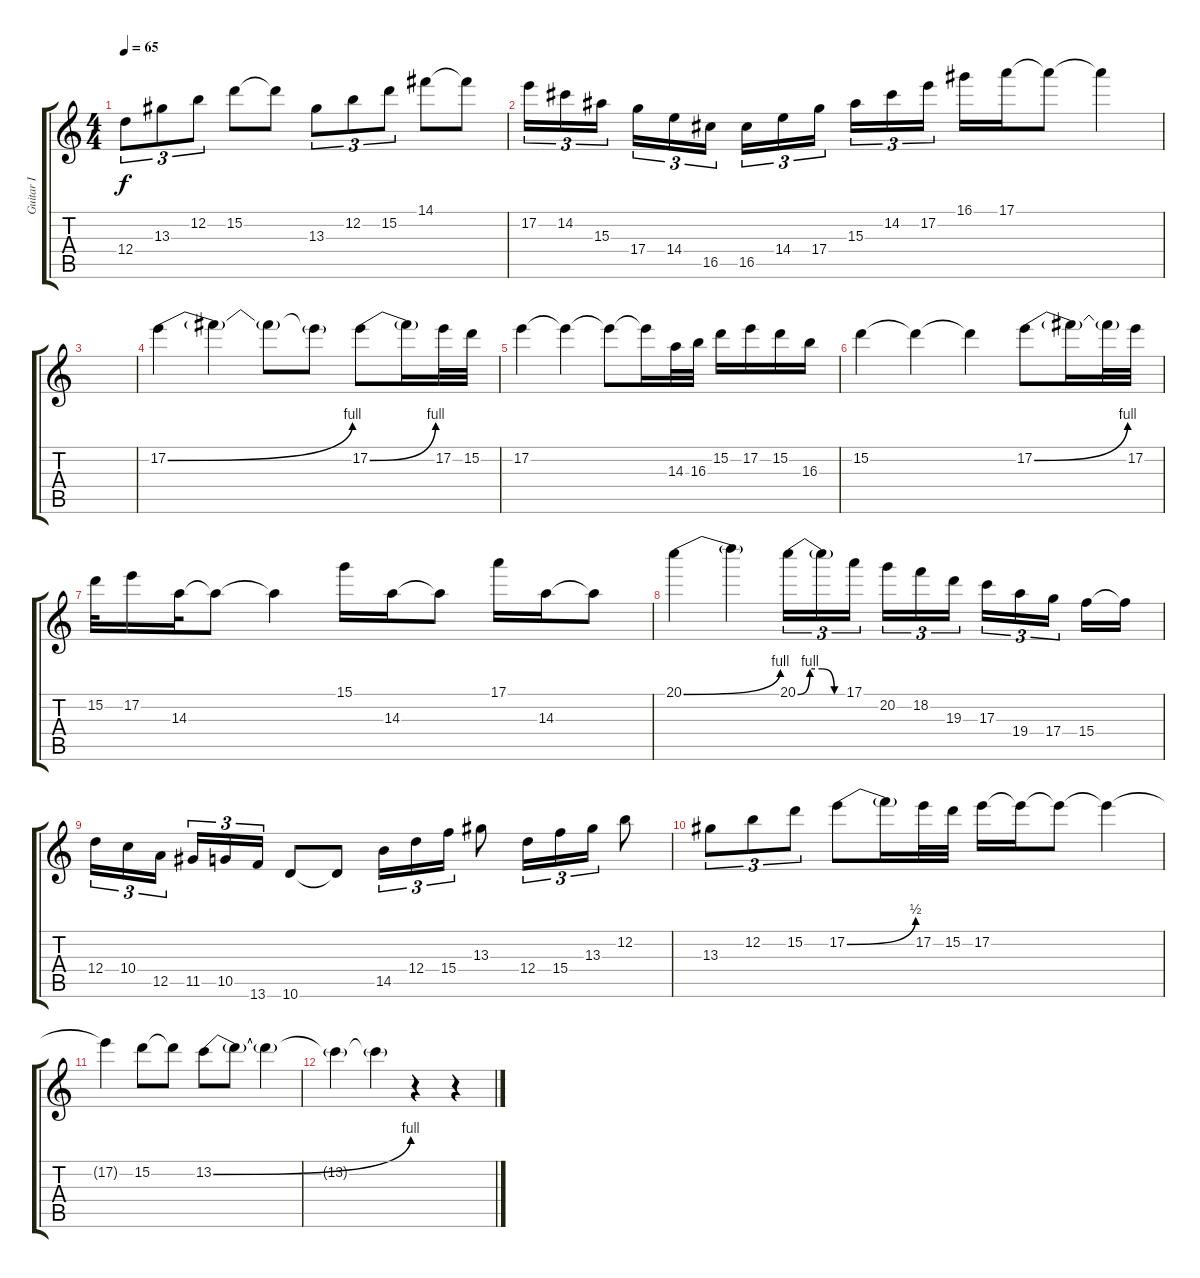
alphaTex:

\track ("Guitar I" "Guitar I") {instrument distortionguitar}
\staff {score tabs}
\tuning (E4 B3 G3 D3 A2 E2) {hide}
\ts (4 4)
\tempo 65
\clef g2
\ks c
12.4.8{tu (3 2) dy f} 13.3.8{tu (3 2)} 12.2.8{tu (3 2)} 15.2.8 15.2{t}.8 13.3.8{tu (3 2)} 12.2.8{tu (3 2)} 15.2.8{tu (3 2)} 14.1.8 14.1{t}.8 |
17.2.16{tu (3 2)} 14.2.16{tu (3 2)} 15.3.16{tu (3 2)} 17.4.16{tu (3 2)} 14.4.16{tu (3 2)} 16.5.16{tu (3 2)} 16.5.16{tu (3 2)} 14.4.16{tu (3 2)} 17.4.16{tu (3 2)} 15.3.16{tu (3 2)} 14.2.16{tu (3 2)} 17.2.16{tu (3 2)} 16.1.16 17.1.16 17.1{t}.8 17.1{t}.4 |
|
17.2{be (bend 0 0 60 4)}.4 17.2{t}.4 17.2{t}.8 17.2{t}.8 17.2{be (bend 0 0 60 4)}.8 17.2{t}.16 17.2.32 15.2.32 |
17.2.4 17.2{t}.4 17.2{t}.8 17.2{t}.16 14.3.32 16.3.32 15.2.16 17.2.16 15.2.16 16.3.16 |
15.2.4 15.2{t}.4 15.2{t}.4 17.2{be (bend 0 0 60 4)}.8 17.2{t}.16 17.2{t}.32 17.2.32 |
15.2.32 17.2.16 14.3.32 14.3{t}.8 14.3{t}.4 15.1.16 14.3.16 14.3{t}.8 17.1.16 14.3.16 14.3{t}.8 |
20.1{be (bend 0 0 60 4)}.4 20.1{t}.4 20.1{be (custom 0 0 15 4 30 4 45 0 60 0)}.16{tu (3 2)} 20.1{t}.16{tu (3 2)} 17.1.16{tu (3 2)} 20.2.16{tu (3 2)} 18.2.16{tu (3 2)} 19.3.16{tu (3 2)} 17.3.16{tu (3 2)} 19.4.16{tu (3 2)} 17.4.16{tu (3 2)} 15.4.16 15.4{t}.16 |
12.4.16{tu (3 2)} 10.4.16{tu (3 2)} 12.5.16{tu (3 2)} 11.5.16{tu (3 2)} 10.5.16{tu (3 2)} 13.6.16{tu (3 2)} 10.6.8 10.6{t}.8 14.5.16{tu (3 2)} 12.4.16{tu (3 2)} 15.4.16{tu (3 2)} 13.3.8 12.4.16{tu (3 2)} 15.4.16{tu (3 2)} 13.3.16{tu (3 2)} 12.2.8 |
13.3.8{tu (3 2)} 12.2.8{tu (3 2)} 15.2.8{tu (3 2)} 17.2{be (bend 0 0 60 2)}.8 17.2{t}.16 17.2.32 15.2.32 17.2.16 17.2{t}.16 17.2{t}.8 17.2{t}.4 |
17.2{t}.4 15.2.8{volume 6} 15.2{t}.8 13.2{be (bend 0 0 60 4)}.8 13.2{t}.8 13.2{t}.4 |
13.2{t}.4 13.2{t}.4 r.4 r.4
